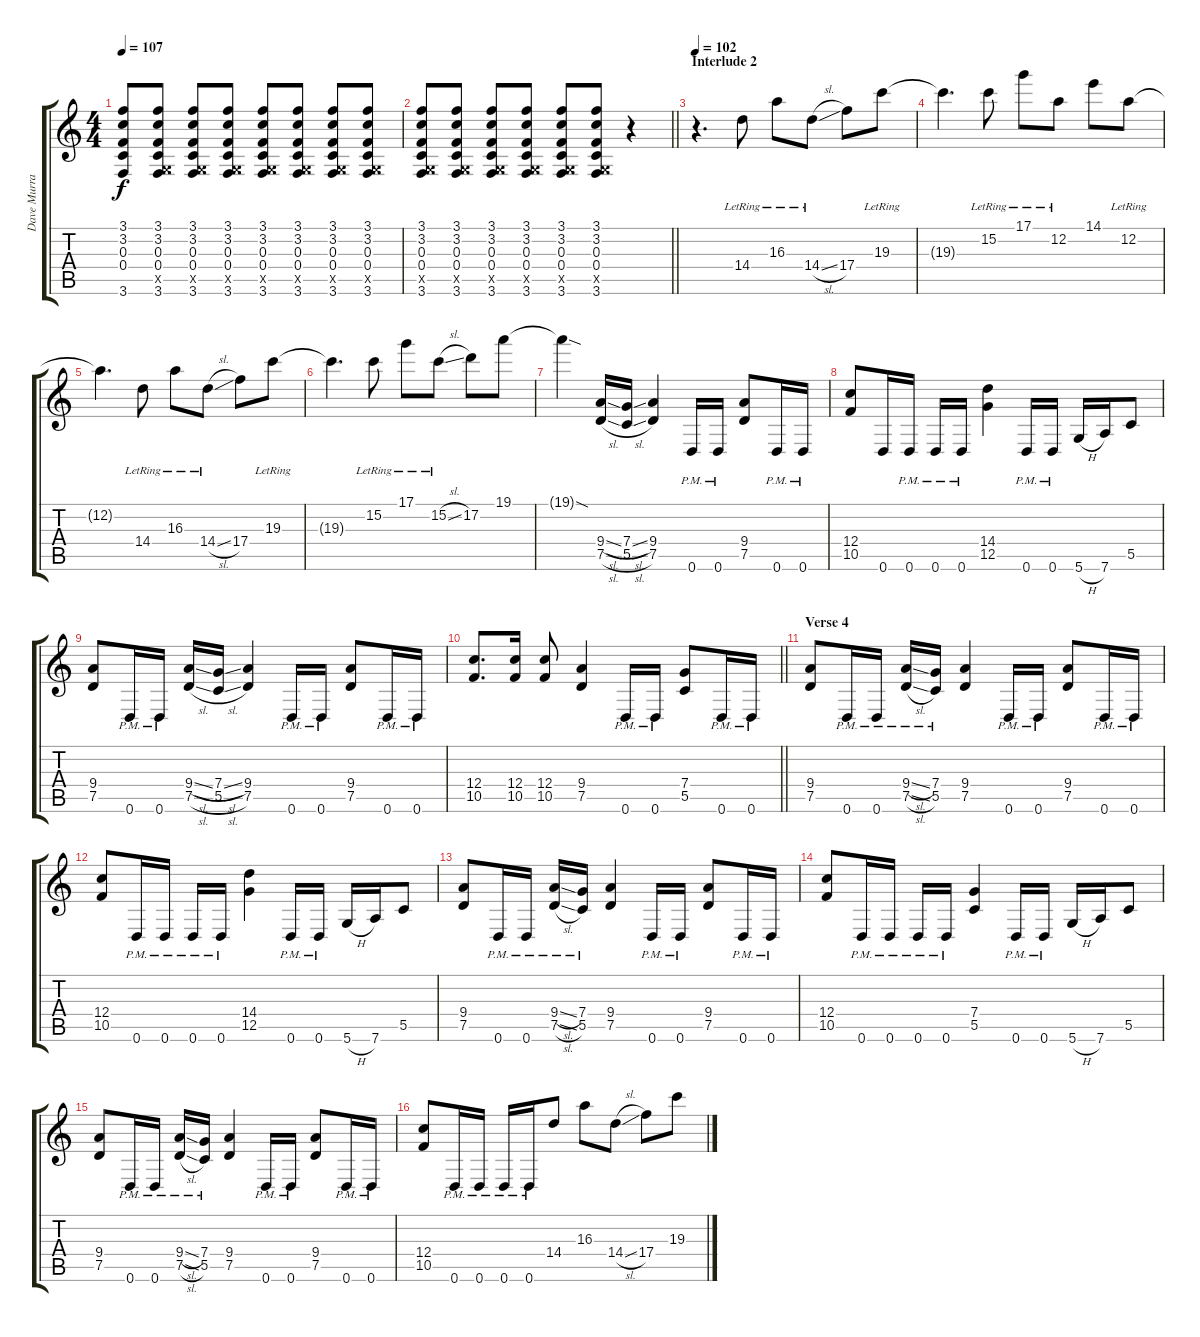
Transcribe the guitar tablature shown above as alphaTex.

\track ("Dave Murray" "Dave Murra") {instrument overdrivenguitar}
\staff {score tabs}
\tuning (D4 A3 F3 C3 G2 D2) {hide}
\ts (4 4)
\tempo 107
\clef g2
\ks c
(3.1{t} 3.2{t} 0.3{t} 0.4{t} 3.6{t}).8{dy f} (3.1 3.2 0.3 0.4 0.5{x} 3.6).8 (3.1 3.2 0.3 0.4 0.5{x} 3.6).8 (3.1 3.2 0.3 0.4 0.5{x} 3.6).8 (3.1 3.2 0.3 0.4 0.5{x} 3.6).8 (3.1 3.2 0.3 0.4 0.5{x} 3.6).8 (3.1 3.2 0.3 0.4 0.5{x} 3.6).8 (3.1 3.2 0.3 0.4 0.5{x} 3.6).8 |
\barLineRight lightlight
(3.1 3.2 0.3 0.4 0.5{x} 3.6).8 (3.1 3.2 0.3 0.4 0.5{x} 3.6).8 (3.1 3.2 0.3 0.4 0.5{x} 3.6).8 (3.1 3.2 0.3 0.4 0.5{x} 3.6).8 (3.1 3.2 0.3 0.4 0.5{x} 3.6).8 (3.1 3.2 0.3 0.4 0.5{x} 3.6).8 r.4 |
\section ("" "Interlude 2")
\tempo 102
r.4{d} 14.4{lr}.8 16.3{lr}.8 14.4{sl lr}.8 17.4.8 19.3{lr}.8 |
19.3{t}.4{d} 15.2{lr}.8 17.1{lr}.8 12.2{lr}.8 14.1.8 12.2{lr}.8 |
12.2{t}.4{d} 14.4{lr}.8 16.3{lr}.8 14.4{sl lr}.8 17.4.8 19.3{lr}.8 |
19.3{t}.4{d} 15.2{lr}.8 17.1{lr}.8 15.2{sl lr}.8 17.2.8 19.1.8 |
19.1{sod t}.4 (9.4{sl} 7.5{sl}).16 (7.4{sl} 5.5{sl}).16 (9.4 7.5).4 0.6{pm}.16 0.6{pm}.16 (9.4 7.5).8 0.6{pm}.16 0.6{pm}.16 |
(12.4 10.5).8 0.6.16 0.6{pm}.16 0.6{pm}.16 0.6{pm}.16 (14.4 12.5).4 0.6{pm}.16 0.6{pm}.16 5.6{h}.16 7.6.16 5.5.8 |
(9.4 7.5).8 0.6{pm}.16 0.6{pm}.16 (9.4{sl} 7.5{sl}).16 (7.4{sl} 5.5{sl}).16 (9.4 7.5).4 0.6{pm}.16 0.6{pm}.16 (9.4 7.5).8 0.6{pm}.16 0.6{pm}.16 |
\barLineRight lightlight
(12.4 10.5).8{d} (12.4 10.5).16 (12.4 10.5).8 (9.4 7.5).4 0.6{pm}.16 0.6{pm}.16 (7.4 5.5).8 0.6{pm}.16 0.6{pm}.16 |
\section ("" "Verse 4")
(9.4 7.5).8 0.6{pm}.16 0.6{pm}.16 (9.4{sl pm} 7.5{sl pm}).16 (7.4{pm} 5.5{pm}).16 (9.4 7.5).4 0.6{pm}.16 0.6{pm}.16 (9.4 7.5).8 0.6{pm}.16 0.6{pm}.16 |
(12.4 10.5).8 0.6{pm}.16 0.6{pm}.16 0.6{pm}.16 0.6{pm}.16 (14.4 12.5).4 0.6{pm}.16 0.6{pm}.16 5.6{h}.16 7.6.16 5.5.8 |
(9.4 7.5).8 0.6{pm}.16 0.6{pm}.16 (9.4{sl pm} 7.5{sl pm}).16 (7.4{pm} 5.5{pm}).16 (9.4 7.5).4 0.6{pm}.16 0.6{pm}.16 (9.4 7.5).8 0.6{pm}.16 0.6{pm}.16 |
(12.4 10.5).8 0.6{pm}.16 0.6{pm}.16 0.6{pm}.16 0.6{pm}.16 (7.4 5.5).4 0.6{pm}.16 0.6{pm}.16 5.6{h}.16 7.6.16 5.5.8 |
(9.4 7.5).8 0.6{pm}.16 0.6{pm}.16 (9.4{sl pm} 7.5{sl pm}).16 (7.4{pm} 5.5{pm}).16 (9.4 7.5).4 0.6{pm}.16 0.6{pm}.16 (9.4 7.5).8 0.6{pm}.16 0.6{pm}.16 |
(12.4 10.5).8 0.6{pm}.16 0.6{pm}.16 0.6{pm}.16 0.6{pm}.16 14.4.8 16.3.8 14.4{sl}.8 17.4.8 19.3.8
